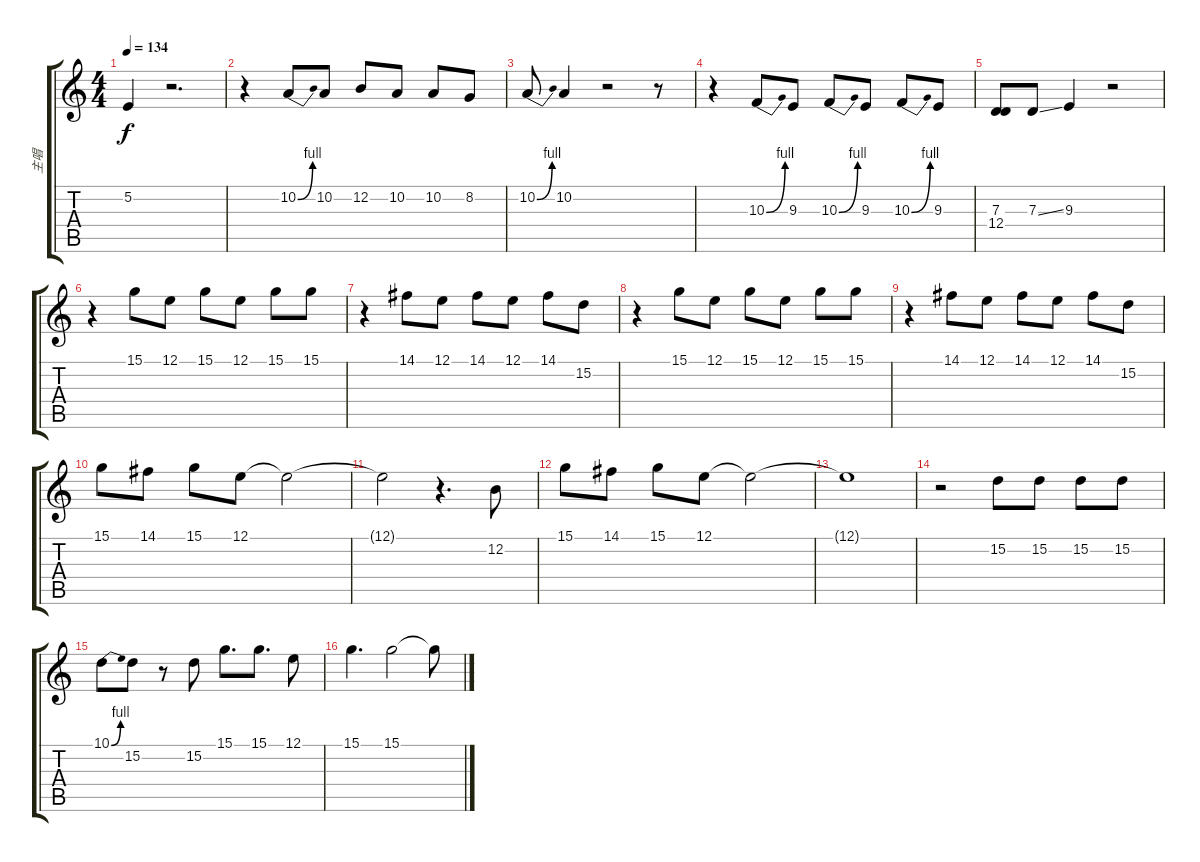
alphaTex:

\track ("主唱" "主唱") {instrument voiceoohs}
\staff {score tabs}
\tuning (E4 B3 G3 D3 A2 E2) {hide}
\ts (4 4)
\tempo 134
\clef g2
\ks c
5.2.4{dy f} r.2{d} |
r.4 10.2{be (bend 0 0 60 4)}.8 10.2.8 12.2.8 10.2.8 10.2.8 8.2.8 |
10.2{be (bend 0 0 60 4)}.8 10.2.4 r.2 r.8 |
r.4 10.3{be (bend 0 0 60 4)}.8 9.3.8 10.3{be (bend 0 0 60 4)}.8 9.3.8 10.3{be (bend 0 0 60 4)}.8 9.3.8 |
(7.3 12.4).8 7.3{ss}.8 9.3.4 r.2 |
r.4 15.1.8 12.1.8 15.1.8 12.1.8 15.1.8 15.1.8 |
r.4 14.1.8 12.1.8 14.1.8 12.1.8 14.1.8 15.2.8 |
r.4 15.1.8 12.1.8 15.1.8 12.1.8 15.1.8 15.1.8 |
r.4 14.1.8 12.1.8 14.1.8 12.1.8 14.1.8 15.2.8 |
15.1.8 14.1.8 15.1.8 12.1.8 12.1{t}.2 |
12.1{t}.2 r.4{d} 12.2.8 |
15.1.8 14.1.8 15.1.8 12.1.8 12.1{t}.2 |
12.1{t}.1 |
r.2 15.2.8 15.2.8 15.2.8 15.2.8 |
10.1{be (bend 0 0 60 4)}.8 15.2.8 r.8 15.2.8 15.1.8{d} 15.1.8{d} 12.1.8 |
15.1.4{d} 15.1.2 15.1{t}.8
